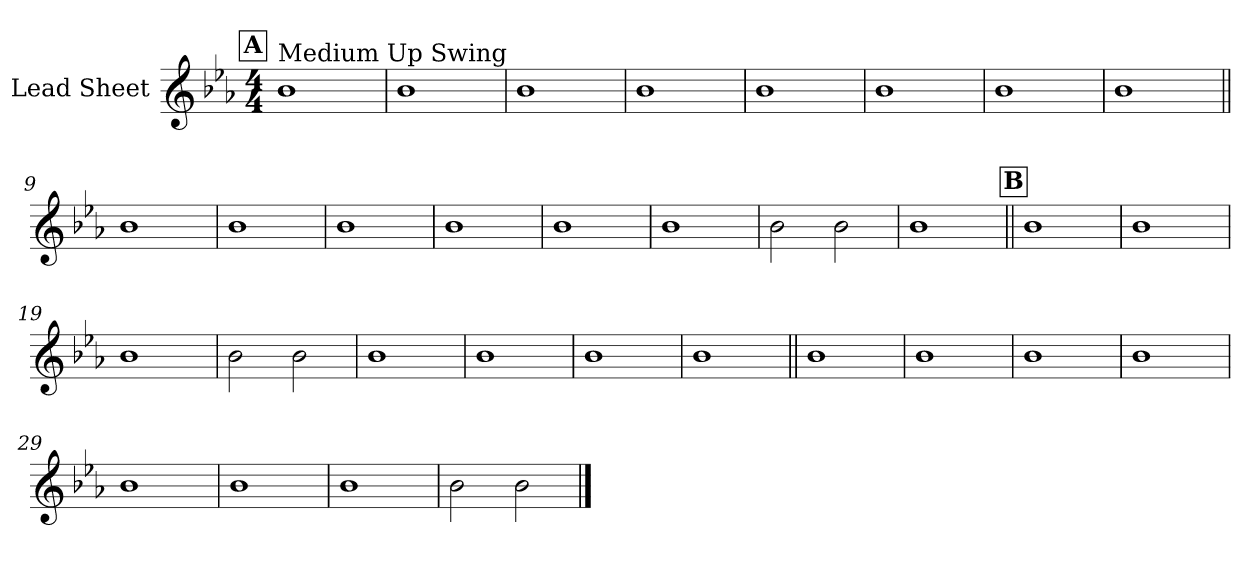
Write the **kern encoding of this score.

**kern
*part1
*staff1
*I"Lead Sheet
*clefG2
*k[b-e-a-]
*E-:
*M4/4
!!LO:REH:place=s1:a:fs=14:t=A
=1
!LO:TX:a:t=Medium Up Swing
1b-
=2
1b-
=3
1b-
=4
1b-
!!LO:LB:g=z
=5
1b-
=6
1b-
=7
1b-
=8
1b-
!!LO:LB:g=z
=9||
1b-
=10
1b-
=11
1b-
=12
1b-
!!LO:LB:g=z
=13
1b-
=14
1b-
=15
2b-\
2b-\
=16
1b-
!!LO:LB:g=z
!!LO:REH:place=s1:a:fs=14:t=B
=17||
1b-
=18
1b-
=19
1b-
=20
2b-\
2b-\
!!LO:LB:g=z
=21
1b-
=22
1b-
=23
1b-
=24
1b-
!!LO:LB:g=z
=25||
1b-
=26
1b-
=27
1b-
=28
1b-
!!LO:LB:g=z
=29
1b-
=30
1b-
=31
1b-
=32
2b-\
2b-\
==
*-
